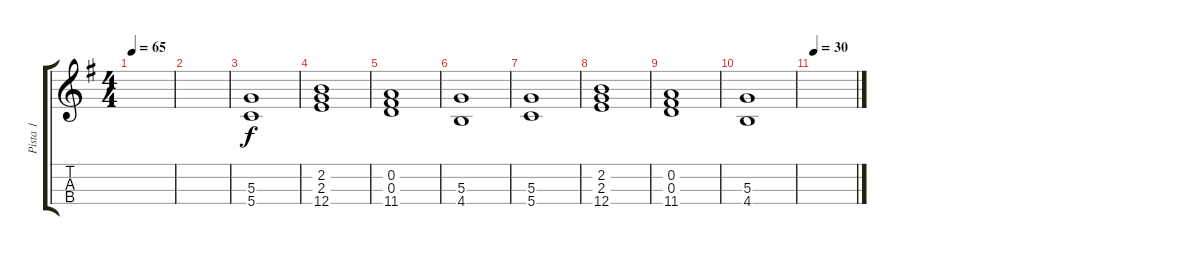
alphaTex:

\track ("Pista 1" "Pista 1") {instrument stringensemble1}
\staff {score tabs}
\tuning (E5 A4 D4 G3) {hide}
\ts (4 4)
\tempo 65
\clef g2
\ks g
|
|
(5.3 5.4).1{volume 12} |
(2.2 2.3 12.4).1 |
(0.2 0.3 11.4).1 |
(5.3 4.4).1 |
(5.3 5.4).1{volume 12} |
(2.2 2.3 12.4).1 |
(0.2 0.3 11.4).1 |
(5.3 4.4).1 |
\tempo 30
